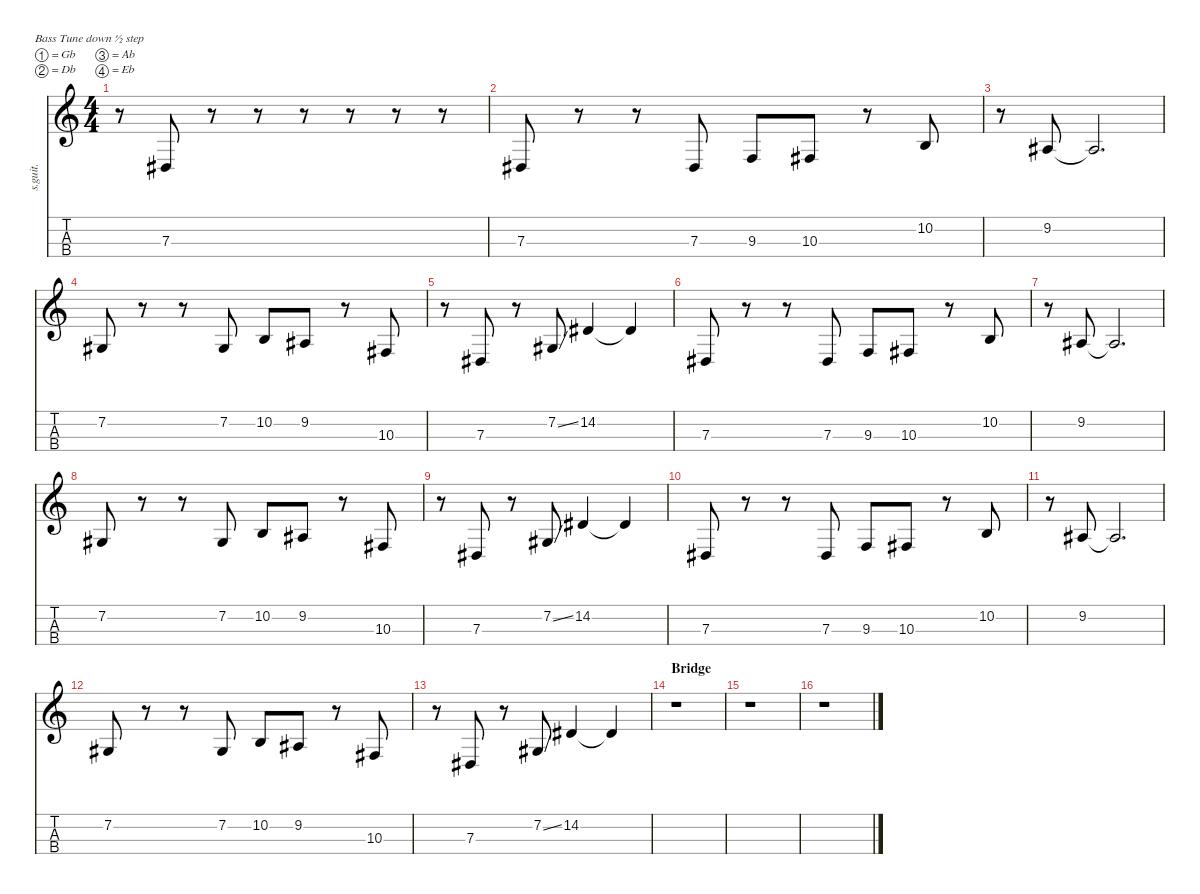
\defaultSystemsLayout 4
\hideDynamics
\bracketExtendMode nobrackets
\track ("Octave for Bass" "s.guit.") {instrument electricbassfinger}
\staff {score tabs}
\tuning (Gb2 Db2 Ab1 Eb1)
\ts (4 4)
\tempo (139 hide)
\clef g2
\ks c
r.8{dy f} 7.3{acc #}.8{lyrics (0 "") lyrics (1 "") lyrics (2 "") lyrics (3 "") lyrics (4 "")} r.8 r.8 r.8 r.8 r.8 r.8 |
7.3{acc #}.8{lyrics (0 "") lyrics (1 "") lyrics (2 "") lyrics (3 "") lyrics (4 "")} r.8 r.8 7.3{acc #}.8{lyrics (0 "") lyrics (1 "") lyrics (2 "") lyrics (3 "") lyrics (4 "")} 9.3.8{lyrics (0 "") lyrics (1 "") lyrics (2 "") lyrics (3 "") lyrics (4 "")} 10.3{acc #}.8{lyrics (0 "") lyrics (1 "") lyrics (2 "") lyrics (3 "") lyrics (4 "")} r.8 10.2.8{lyrics (0 "") lyrics (1 "") lyrics (2 "") lyrics (3 "") lyrics (4 "")} |
r.8 9.2{acc #}.8{lyrics (0 "") lyrics (1 "") lyrics (2 "") lyrics (3 "") lyrics (4 "")} 9.2{t acc #}.2{d lyrics (0 "") lyrics (1 "") lyrics (2 "") lyrics (3 "") lyrics (4 "")} |
7.2{acc #}.8{lyrics (0 "") lyrics (1 "") lyrics (2 "") lyrics (3 "") lyrics (4 "")} r.8 r.8 7.2{acc #}.8{lyrics (0 "") lyrics (1 "") lyrics (2 "") lyrics (3 "") lyrics (4 "")} 10.2.8{lyrics (0 "") lyrics (1 "") lyrics (2 "") lyrics (3 "") lyrics (4 "")} 9.2{acc #}.8{lyrics (0 "") lyrics (1 "") lyrics (2 "") lyrics (3 "") lyrics (4 "")} r.8 10.3{acc #}.8{lyrics (0 "") lyrics (1 "") lyrics (2 "") lyrics (3 "") lyrics (4 "")} |
r.8 7.3{acc #}.8{lyrics (0 "") lyrics (1 "") lyrics (2 "") lyrics (3 "") lyrics (4 "")} r.8 7.2{ss acc #}.8{lyrics (0 "") lyrics (1 "") lyrics (2 "") lyrics (3 "") lyrics (4 "")} 14.2{acc #}.4{lyrics (0 "") lyrics (1 "") lyrics (2 "") lyrics (3 "") lyrics (4 "")} 14.2{t acc #}.4{lyrics (0 "") lyrics (1 "") lyrics (2 "") lyrics (3 "") lyrics (4 "")} |
7.3{acc #}.8{lyrics (0 "") lyrics (1 "") lyrics (2 "") lyrics (3 "") lyrics (4 "")} r.8 r.8 7.3{acc #}.8{lyrics (0 "") lyrics (1 "") lyrics (2 "") lyrics (3 "") lyrics (4 "")} 9.3.8{lyrics (0 "") lyrics (1 "") lyrics (2 "") lyrics (3 "") lyrics (4 "")} 10.3{acc #}.8{lyrics (0 "") lyrics (1 "") lyrics (2 "") lyrics (3 "") lyrics (4 "")} r.8 10.2.8{lyrics (0 "") lyrics (1 "") lyrics (2 "") lyrics (3 "") lyrics (4 "")} |
r.8 9.2{acc #}.8{lyrics (0 "") lyrics (1 "") lyrics (2 "") lyrics (3 "") lyrics (4 "")} 9.2{t acc #}.2{d lyrics (0 "") lyrics (1 "") lyrics (2 "") lyrics (3 "") lyrics (4 "")} |
7.2{acc #}.8{lyrics (0 "") lyrics (1 "") lyrics (2 "") lyrics (3 "") lyrics (4 "")} r.8 r.8 7.2{acc #}.8{lyrics (0 "") lyrics (1 "") lyrics (2 "") lyrics (3 "") lyrics (4 "")} 10.2.8{lyrics (0 "") lyrics (1 "") lyrics (2 "") lyrics (3 "") lyrics (4 "")} 9.2{acc #}.8{lyrics (0 "") lyrics (1 "") lyrics (2 "") lyrics (3 "") lyrics (4 "")} r.8 10.3{acc #}.8{lyrics (0 "") lyrics (1 "") lyrics (2 "") lyrics (3 "") lyrics (4 "")} |
r.8 7.3{acc #}.8{lyrics (0 "") lyrics (1 "") lyrics (2 "") lyrics (3 "") lyrics (4 "")} r.8 7.2{ss acc #}.8{lyrics (0 "") lyrics (1 "") lyrics (2 "") lyrics (3 "") lyrics (4 "")} 14.2{acc #}.4{lyrics (0 "") lyrics (1 "") lyrics (2 "") lyrics (3 "") lyrics (4 "")} 14.2{t acc #}.4{lyrics (0 "") lyrics (1 "") lyrics (2 "") lyrics (3 "") lyrics (4 "")} |
7.3{acc #}.8{lyrics (0 "") lyrics (1 "") lyrics (2 "") lyrics (3 "") lyrics (4 "")} r.8 r.8 7.3{acc #}.8{lyrics (0 "") lyrics (1 "") lyrics (2 "") lyrics (3 "") lyrics (4 "")} 9.3.8{lyrics (0 "") lyrics (1 "") lyrics (2 "") lyrics (3 "") lyrics (4 "")} 10.3{acc #}.8{lyrics (0 "") lyrics (1 "") lyrics (2 "") lyrics (3 "") lyrics (4 "")} r.8 10.2.8{lyrics (0 "") lyrics (1 "") lyrics (2 "") lyrics (3 "") lyrics (4 "")} |
r.8 9.2{acc #}.8{lyrics (0 "") lyrics (1 "") lyrics (2 "") lyrics (3 "") lyrics (4 "")} 9.2{t acc #}.2{d lyrics (0 "") lyrics (1 "") lyrics (2 "") lyrics (3 "") lyrics (4 "")} |
7.2{acc #}.8{lyrics (0 "") lyrics (1 "") lyrics (2 "") lyrics (3 "") lyrics (4 "")} r.8 r.8 7.2{acc #}.8{lyrics (0 "") lyrics (1 "") lyrics (2 "") lyrics (3 "") lyrics (4 "")} 10.2.8{lyrics (0 "") lyrics (1 "") lyrics (2 "") lyrics (3 "") lyrics (4 "")} 9.2{acc #}.8{lyrics (0 "") lyrics (1 "") lyrics (2 "") lyrics (3 "") lyrics (4 "")} r.8 10.3{acc #}.8{lyrics (0 "") lyrics (1 "") lyrics (2 "") lyrics (3 "") lyrics (4 "")} |
r.8 7.3{acc #}.8{lyrics (0 "") lyrics (1 "") lyrics (2 "") lyrics (3 "") lyrics (4 "")} r.8 7.2{ss acc #}.8{lyrics (0 "") lyrics (1 "") lyrics (2 "") lyrics (3 "") lyrics (4 "")} 14.2{acc #}.4{lyrics (0 "") lyrics (1 "") lyrics (2 "") lyrics (3 "") lyrics (4 "")} 14.2{t acc #}.4{lyrics (0 "") lyrics (1 "") lyrics (2 "") lyrics (3 "") lyrics (4 "")} |
\section ("" "Bridge")
r.1 |
r.1 |
r.1
